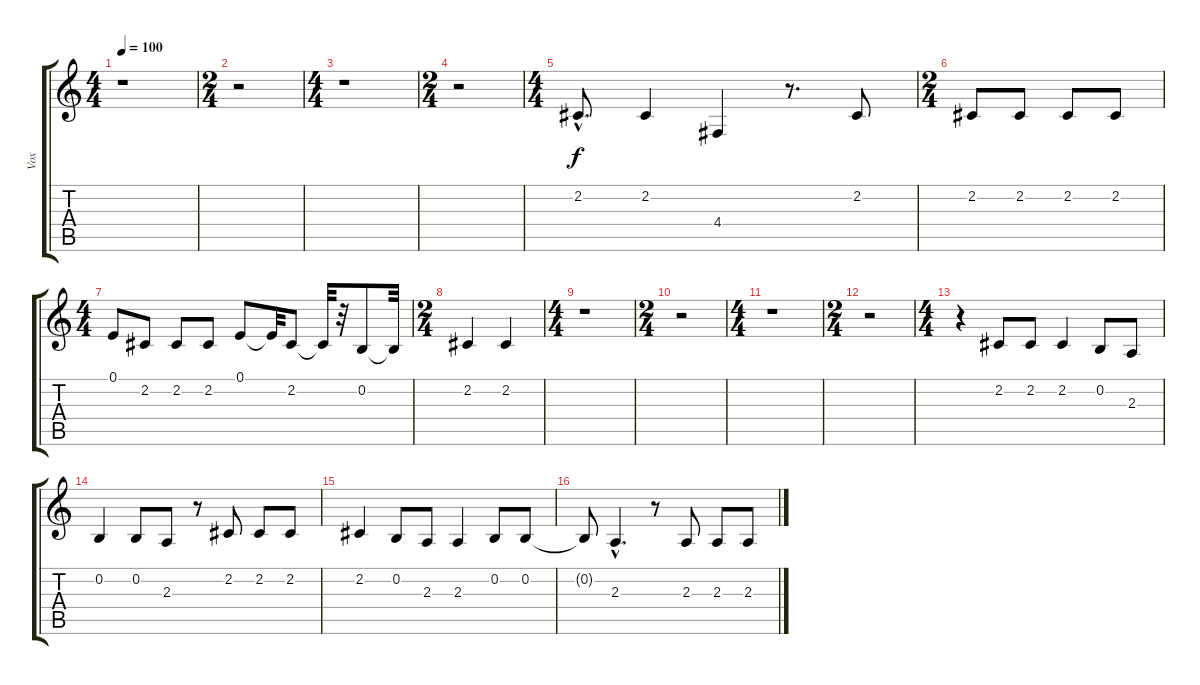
\track ("Vox" "Vox") {instrument harmonica}
\staff {score tabs}
\tuning (E4 B3 G3 D3 A2 E2) {hide}
\ts (4 4)
\tempo 100
\clef g2
\ks c
r.1{dy f} |
\ts (2 4)
r.2 |
\ts (4 4)
r.1 |
\ts (2 4)
r.2 |
\ts (4 4)
2.2{hac}.8{d} 2.2.4 4.4.4 r.8{d} 2.2.8 |
\ts (2 4)
2.2.8 2.2.8 2.2.8 2.2.8 |
\ts (4 4)
0.1.8 2.2.8 2.2.8 2.2.8 0.1.8 0.1{t}.32 2.2.8 2.2{t}.32 r.32 0.2.8 0.2{t}.32 |
\ts (2 4)
2.2.4 2.2.4 |
\ts (4 4)
r.1 |
\ts (2 4)
r.2 |
\ts (4 4)
r.1 |
\ts (2 4)
r.2 |
\ts (4 4)
r.4 2.2.8 2.2.8 2.2.4 0.2.8 2.3.8 |
0.2.4 0.2.8 2.3.8 r.8 2.2.8 2.2.8 2.2.8 |
2.2.4 0.2.8 2.3.8 2.3.4 0.2.8 0.2.8 |
0.2{t}.8 2.3{hac}.4{d} r.8 2.3.8 2.3.8 2.3.8
